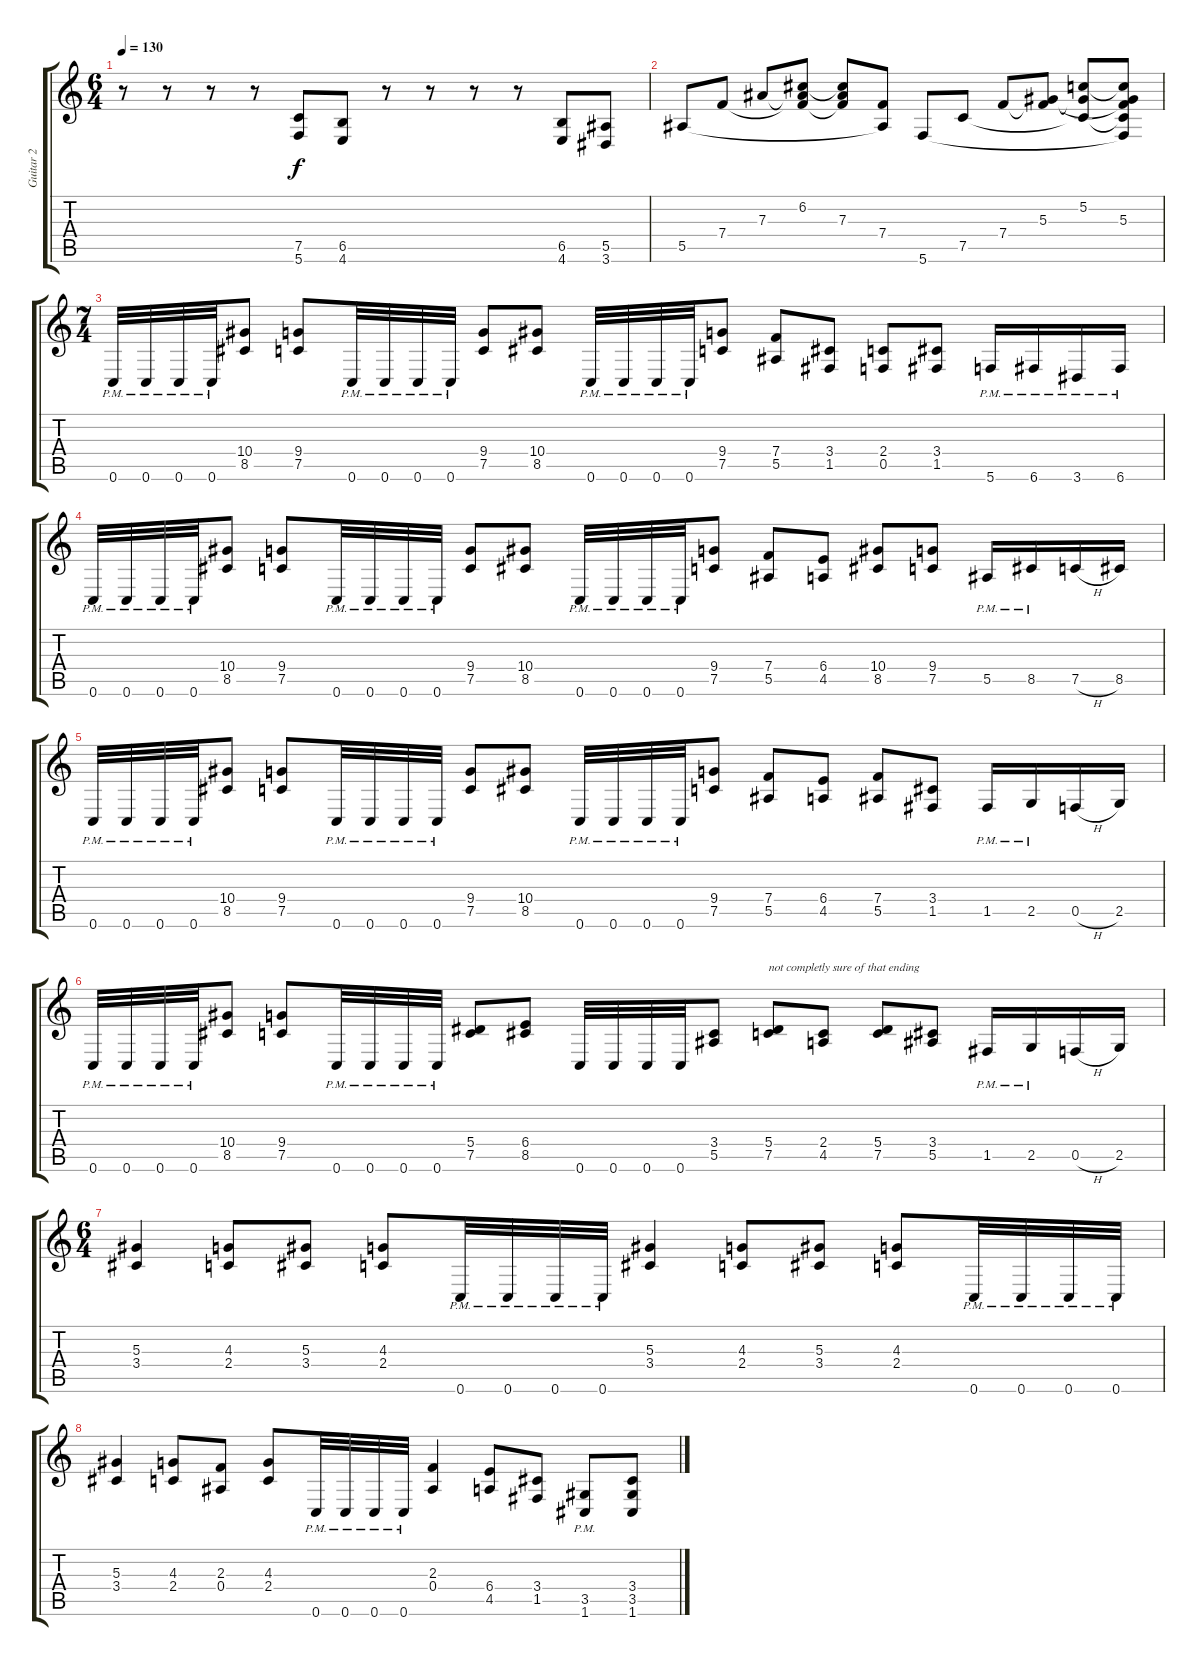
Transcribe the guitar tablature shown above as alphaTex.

\track ("Guitar 2" "Guitar 2") {instrument distortionguitar}
\staff {score tabs}
\tuning (C4 G3 Eb3 Bb2 F2 C2) {hide}
\ts (6 4)
\tempo 130
\clef g2
\ks c
r.8{dy f} r.8 r.8 r.8 (7.5 5.6).8 (6.5 4.6).8 r.8 r.8 r.8 r.8 (6.5 4.6).8 (5.5 3.6).8 |
5.5.8 7.4.8 7.3.8 (6.2 7.3{t} 7.4{t}).8 (6.2{t} 7.3 7.4{t}).8 (7.4 5.5{t}).8 5.6.8 7.5.8 7.4.8 (5.3 7.4{t}).8 (5.2 5.3{t} 7.5{t}).8 (5.2{t} 5.3 7.4{t} 7.5{t} 5.6{t}).8 |
\ts (7 4)
0.6{pm}.32 0.6{pm}.32 0.6{pm}.32 0.6{pm}.32 (10.4 8.5).8 (9.4 7.5).8 0.6{pm}.32 0.6{pm}.32 0.6{pm}.32 0.6{pm}.32 (9.4 7.5).8 (10.4 8.5).8 0.6{pm}.32 0.6{pm}.32 0.6{pm}.32 0.6{pm}.32 (9.4 7.5).8 (7.4 5.5).8 (3.4 1.5).8 (2.4 0.5).8 (3.4 1.5).8 5.6{pm}.16 6.6{pm}.16 3.6{pm}.16 6.6{pm}.16 |
0.6{pm}.32 0.6{pm}.32 0.6{pm}.32 0.6{pm}.32 (10.4 8.5).8 (9.4 7.5).8 0.6{pm}.32 0.6{pm}.32 0.6{pm}.32 0.6{pm}.32 (9.4 7.5).8 (10.4 8.5).8 0.6{pm}.32 0.6{pm}.32 0.6{pm}.32 0.6{pm}.32 (9.4 7.5).8 (7.4 5.5).8 (6.4 4.5).8 (10.4 8.5).8 (9.4 7.5).8 5.5{pm}.16 8.5{pm}.16 7.5{h}.16 8.5.16 |
0.6{pm}.32 0.6{pm}.32 0.6{pm}.32 0.6{pm}.32 (10.4 8.5).8 (9.4 7.5).8 0.6{pm}.32 0.6{pm}.32 0.6{pm}.32 0.6{pm}.32 (9.4 7.5).8 (10.4 8.5).8 0.6{pm}.32 0.6{pm}.32 0.6{pm}.32 0.6{pm}.32 (9.4 7.5).8 (7.4 5.5).8 (6.4 4.5).8 (7.4 5.5).8 (3.4 1.5).8 1.5{pm}.16 2.5{pm}.16 0.5{h}.16 2.5.16 |
0.6{pm}.32 0.6{pm}.32 0.6{pm}.32 0.6{pm}.32 (10.4 8.5).8 (9.4 7.5).8 0.6{pm}.32 0.6{pm}.32 0.6{pm}.32 0.6{pm}.32 (5.4 7.5).8 (6.4 8.5).8 0.6.32 0.6.32 0.6.32 0.6.32 (3.4 5.5).8 (5.4 7.5).8{txt "not completly sure of that ending"} (2.4 4.5).8 (5.4 7.5).8 (3.4 5.5).8 1.5{pm}.16 2.5{pm}.16 0.5{h}.16 2.5.16 |
\ts (6 4)
(5.3 3.4).4 (4.3 2.4).8 (5.3 3.4).8 (4.3 2.4).8 0.6{pm}.32 0.6{pm}.32 0.6{pm}.32 0.6{pm}.32 (5.3 3.4).4 (4.3 2.4).8 (5.3 3.4).8 (4.3 2.4).8 0.6{pm}.32 0.6{pm}.32 0.6{pm}.32 0.6{pm}.32 |
(5.3 3.4).4 (4.3 2.4).8 (2.3 0.4).8 (4.3 2.4).8 0.6{pm}.32 0.6{pm}.32 0.6{pm}.32 0.6{pm}.32 (2.3 0.4).4 (6.4 4.5).8 (3.4 1.5).8 (3.5{pm} 1.6{pm}).8 (3.4 3.5 1.6).8
